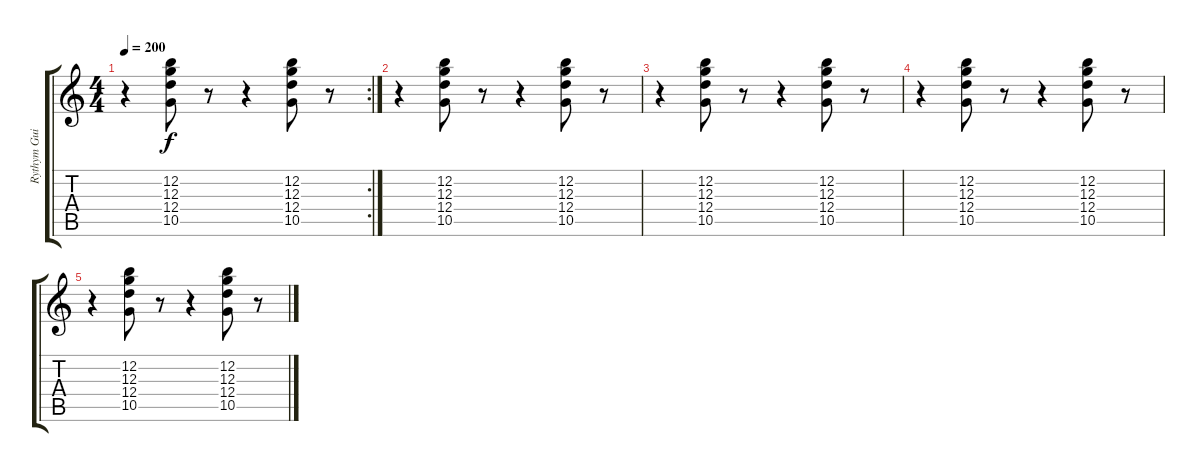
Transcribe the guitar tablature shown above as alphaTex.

\track ("Rythym Guitar" "Rythym Gui") {instrument electricguitarclean}
\staff {score tabs}
\tuning (E4 B3 G3 D3 A2 E2) {hide}
\rc 2
\ts (4 4)
\tempo 200
\clef g2
\ks c
r.4{dy f} (12.2 12.3 12.4 10.5).8 r.8 r.4 (12.2 12.3 12.4 10.5).8 r.8 |
r.4 (12.2 12.3 12.4 10.5).8 r.8 r.4 (12.2 12.3 12.4 10.5).8 r.8 |
r.4 (12.2 12.3 12.4 10.5).8 r.8 r.4 (12.2 12.3 12.4 10.5).8 r.8 |
r.4 (12.2 12.3 12.4 10.5).8 r.8 r.4 (12.2 12.3 12.4 10.5).8 r.8 |
r.4 (12.2 12.3 12.4 10.5).8 r.8 r.4 (12.2 12.3 12.4 10.5).8 r.8
